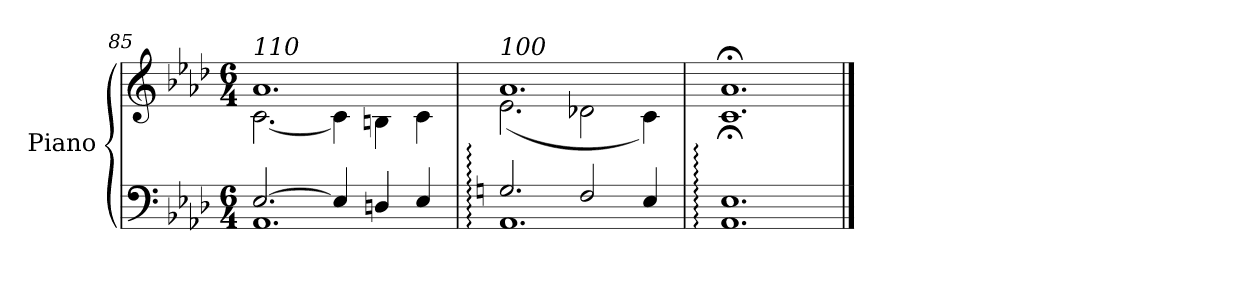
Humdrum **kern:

**kern	**kern
*part1	*part1
*staff2	*staff1
*I"Piano	*
*I'Pno.	*
*clefF4	*clefG2
*k[b-e-a-d-]	*k[b-e-a-d-]
*M6/4	*M6/4
=85	=85
*^	*^
!	!	!LO:TX:a:i:t=110	!
[2.E-/	1.AA-	1.a-	[2.c\
4E-/]	.	.	4c\]
4Dn/	.	.	4Bn\
4E-/	.	.	4c\
=86	=86	=86	=86
*	*^	*	*
!	!	!	!LO:TX:a:i:t=100	!
2.Gn:/	1.AA-	2.AA-yy: 2.Gyy: 2.e-yy: 2.a-yy:	1.a-	(2.e-\
2F/	.	2.ryy	.	2d-X\
4E-/	.	.	.	4c\)
*	*v	*v	*	*
=87	=87	=87	=87
!	!	!LO:TX:a:i:t=50	!
*	*	*v	*v
1.AA-; 1.E-;	1.AA-yy: 1.E-yy: 1.cyy: 1.a-yy:	1.c;< 1.a-;<
*v	*v	*
==	==
*-	*-
